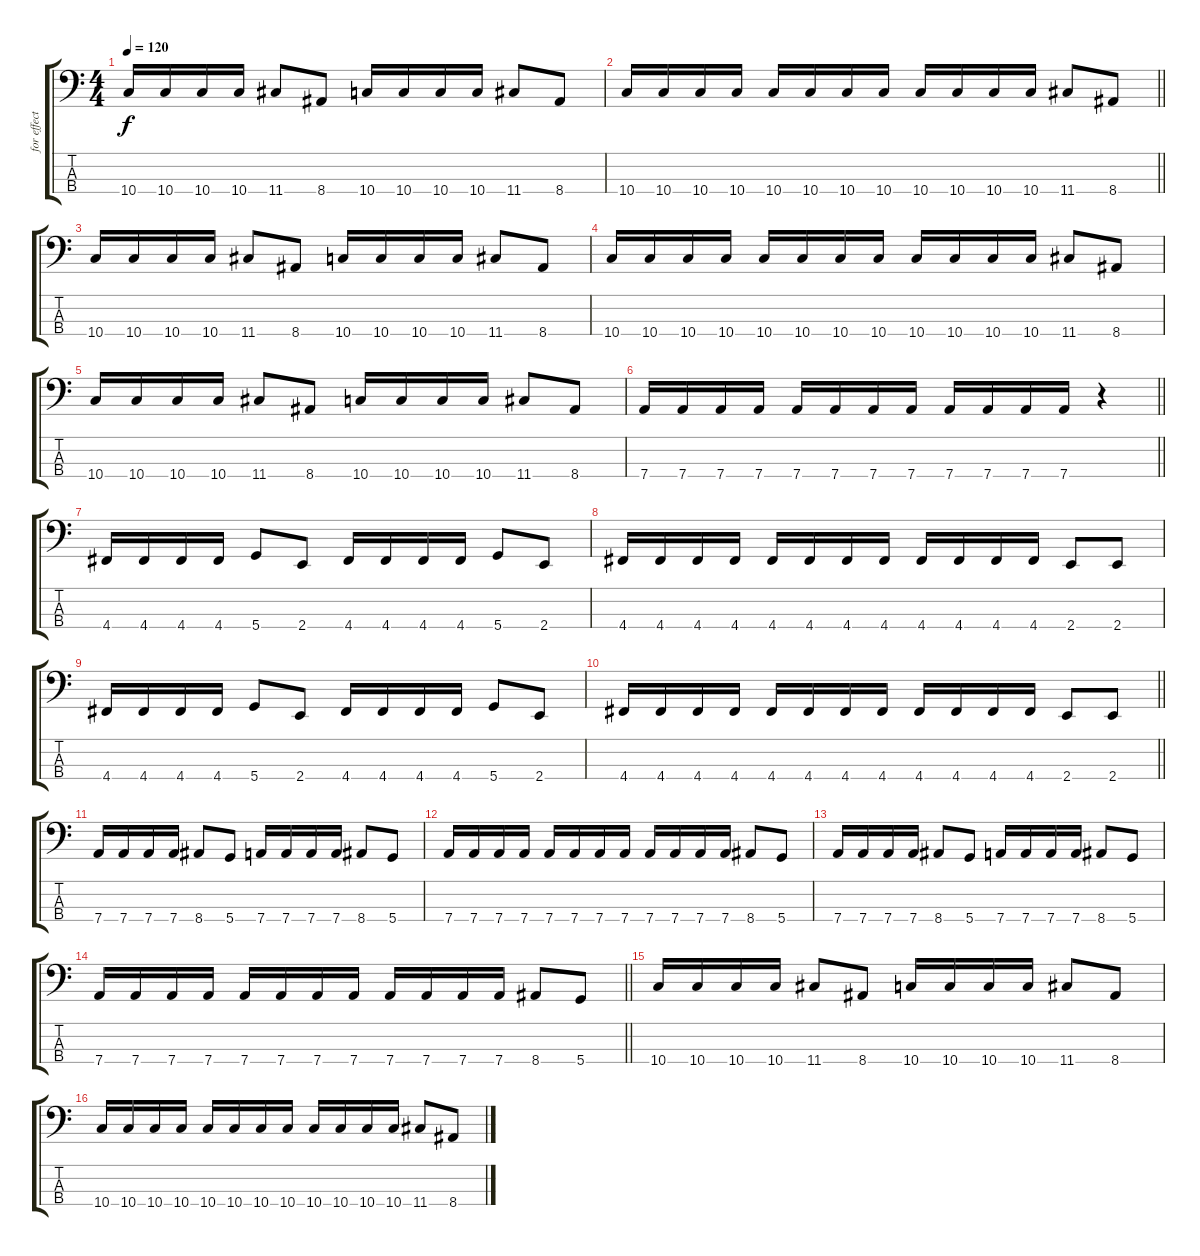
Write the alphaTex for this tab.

\track ("for effect" "for effect") {instrument electricbassfinger}
\staff {score tabs}
\tuning (G2 D2 A1 D1) {hide}
\ts (4 4)
\tempo 120
\clef f4
\ks c
10.4.16{dy f} 10.4.16 10.4.16 10.4.16 11.4.8 8.4.8 10.4.16 10.4.16 10.4.16 10.4.16 11.4.8 8.4.8 |
\barLineRight lightlight
10.4.16 10.4.16 10.4.16 10.4.16 10.4.16 10.4.16 10.4.16 10.4.16 10.4.16 10.4.16 10.4.16 10.4.16 11.4.8 8.4.8 |
10.4.16 10.4.16 10.4.16 10.4.16 11.4.8 8.4.8 10.4.16 10.4.16 10.4.16 10.4.16 11.4.8 8.4.8 |
10.4.16 10.4.16 10.4.16 10.4.16 10.4.16 10.4.16 10.4.16 10.4.16 10.4.16 10.4.16 10.4.16 10.4.16 11.4.8 8.4.8 |
10.4.16 10.4.16 10.4.16 10.4.16 11.4.8 8.4.8 10.4.16 10.4.16 10.4.16 10.4.16 11.4.8 8.4.8 |
\barLineRight lightlight
7.4.16 7.4.16 7.4.16 7.4.16 7.4.16 7.4.16 7.4.16 7.4.16 7.4.16 7.4.16 7.4.16 7.4.16 r.4 |
4.4.16 4.4.16 4.4.16 4.4.16 5.4.8 2.4.8 4.4.16 4.4.16 4.4.16 4.4.16 5.4.8 2.4.8 |
4.4.16 4.4.16 4.4.16 4.4.16 4.4.16 4.4.16 4.4.16 4.4.16 4.4.16 4.4.16 4.4.16 4.4.16 2.4.8 2.4.8 |
4.4.16 4.4.16 4.4.16 4.4.16 5.4.8 2.4.8 4.4.16 4.4.16 4.4.16 4.4.16 5.4.8 2.4.8 |
\barLineRight lightlight
4.4.16 4.4.16 4.4.16 4.4.16 4.4.16 4.4.16 4.4.16 4.4.16 4.4.16 4.4.16 4.4.16 4.4.16 2.4.8 2.4.8 |
7.4.16 7.4.16 7.4.16 7.4.16 8.4.8 5.4.8 7.4.16 7.4.16 7.4.16 7.4.16 8.4.8 5.4.8 |
7.4.16 7.4.16 7.4.16 7.4.16 7.4.16 7.4.16 7.4.16 7.4.16 7.4.16 7.4.16 7.4.16 7.4.16 8.4.8 5.4.8 |
7.4.16 7.4.16 7.4.16 7.4.16 8.4.8 5.4.8 7.4.16 7.4.16 7.4.16 7.4.16 8.4.8 5.4.8 |
\barLineRight lightlight
7.4.16 7.4.16 7.4.16 7.4.16 7.4.16 7.4.16 7.4.16 7.4.16 7.4.16 7.4.16 7.4.16 7.4.16 8.4.8 5.4.8 |
10.4.16 10.4.16 10.4.16 10.4.16 11.4.8 8.4.8 10.4.16 10.4.16 10.4.16 10.4.16 11.4.8 8.4.8 |
10.4.16 10.4.16 10.4.16 10.4.16 10.4.16 10.4.16 10.4.16 10.4.16 10.4.16 10.4.16 10.4.16 10.4.16 11.4.8 8.4.8
